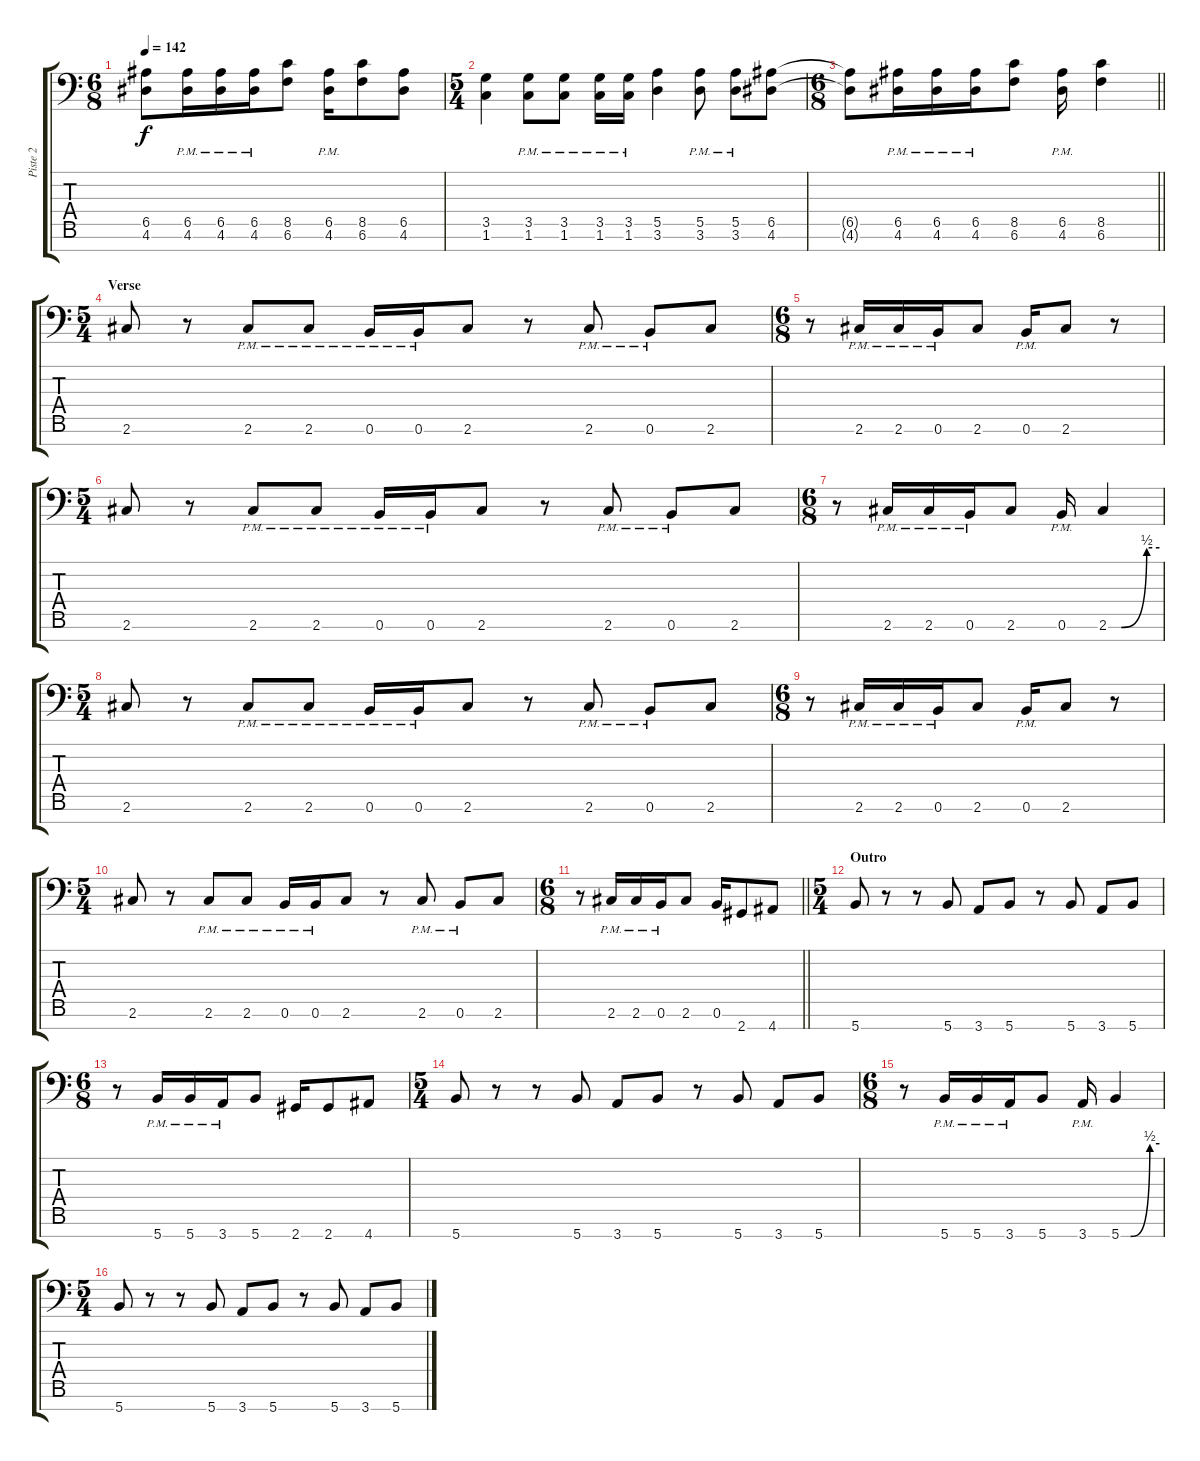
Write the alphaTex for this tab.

\track ("Piste 2" "Piste 2") {instrument distortionguitar}
\staff {score tabs}
\tuning (B3 Gb3 D3 A2 E2 B1 Gb1) {hide}
\ts (6 8)
\tempo 142
\clef f4
\ks c
(6.5{t} 4.6{t}).8{dy f} (6.5{pm} 4.6{pm}).16 (6.5{pm} 4.6{pm}).16 (6.5{pm} 4.6{pm}).16 (8.5 6.6).8 (6.5{pm} 4.6{pm}).16 (8.5 6.6).8 (6.5 4.6).8 |
\ts (5 4)
(3.5 1.6).4 (3.5{pm} 1.6{pm}).8 (3.5{pm} 1.6{pm}).8 (3.5{pm} 1.6{pm}).16 (3.5{pm} 1.6{pm}).16 (5.5 3.6).4 (5.5{pm} 3.6{pm}).8 (5.5{pm} 3.6{pm}).8 (6.5 4.6).8 |
\ts (6 8)
\barLineRight lightlight
(6.5{t} 4.6{t}).8 (6.5{pm} 4.6{pm}).16 (6.5{pm} 4.6{pm}).16 (6.5{pm} 4.6{pm}).16 (8.5 6.6).8 (6.5{pm} 4.6{pm}).16 (8.5 6.6).4 |
\ts (5 4)
\section ("" "Verse")
2.6.8 r.8 2.6{pm}.8 2.6{pm}.8 0.6{pm}.16 0.6{pm}.16 2.6.8 r.8 2.6{pm}.8 0.6{pm}.8 2.6.8 |
\ts (6 8)
r.8 2.6{pm}.16 2.6{pm}.16 0.6{pm}.16 2.6.8 0.6{pm}.16 2.6.8 r.8 |
\ts (5 4)
2.6.8 r.8 2.6{pm}.8 2.6{pm}.8 0.6{pm}.16 0.6{pm}.16 2.6.8 r.8 2.6{pm}.8 0.6{pm}.8 2.6.8 |
\ts (6 8)
r.8 2.6{pm}.16 2.6{pm}.16 0.6{pm}.16 2.6.8 0.6{pm}.16 2.6{be (custom 0 0 15 0 45 2 60 2)}.4 |
\ts (5 4)
2.6.8 r.8 2.6{pm}.8 2.6{pm}.8 0.6{pm}.16 0.6{pm}.16 2.6.8 r.8 2.6{pm}.8 0.6{pm}.8 2.6.8 |
\ts (6 8)
r.8 2.6{pm}.16 2.6{pm}.16 0.6{pm}.16 2.6.8 0.6{pm}.16 2.6.8 r.8 |
\ts (5 4)
2.6.8 r.8 2.6{pm}.8 2.6{pm}.8 0.6{pm}.16 0.6{pm}.16 2.6.8 r.8 2.6{pm}.8 0.6{pm}.8 2.6.8 |
\ts (6 8)
\barLineRight lightlight
r.8 2.6{pm}.16 2.6{pm}.16 0.6{pm}.16 2.6.8 0.6.16 2.7.8 4.7.8 |
\ts (5 4)
\section ("" "Outro")
5.7.8 r.8 r.8 5.7.8 3.7.8 5.7.8 r.8 5.7.8 3.7.8 5.7.8 |
\ts (6 8)
r.8 5.7{pm}.16 5.7{pm}.16 3.7{pm}.16 5.7.8 2.7.16 2.7.8 4.7.8 |
\ts (5 4)
5.7.8 r.8 r.8 5.7.8 3.7.8 5.7.8 r.8 5.7.8 3.7.8 5.7.8 |
\ts (6 8)
r.8 5.7{pm}.16 5.7{pm}.16 3.7{pm}.16 5.7.8 3.7{pm}.16 5.7{be (custom 0 0 15 0 45 2 60 2)}.4 |
\ts (5 4)
5.7.8 r.8 r.8 5.7.8 3.7.8 5.7.8 r.8 5.7.8 3.7.8 5.7.8
